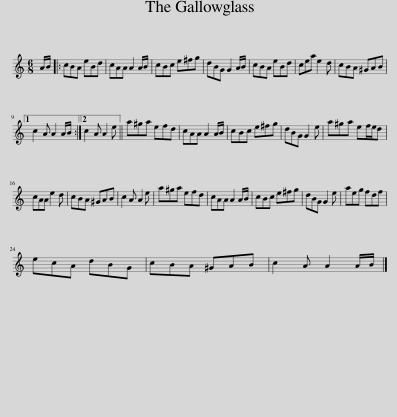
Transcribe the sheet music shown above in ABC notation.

X:1
L:1/8
M:6/8
I:linebreak $
K:C
V:1 treble
V:1
 A/B/ |: cBA eBd | cAA A2 A/B/ | cBc e^fg | dBG G2 A/B/ | %5
 cBA eBd | cea e2 d | cBA ^GAB |1$ c2 A A2 A/B/ :|2 c2 A A2 e || %10
 a^ga efd | cAA A2 A/B/ | cBc e^fg | dBG G2 e | a^ga ef/e/d |$ %15
 cAA e2 d | cBA ^GAB | c2 A A2 e | a^ga efd | cAA A2 A/B/ | %20
 cBc e^fg | dBG G2 e | aeg fdf |$ ecA dBG | cBA ^GAB | %25
 c2 A A2 A/B/ |] %26
